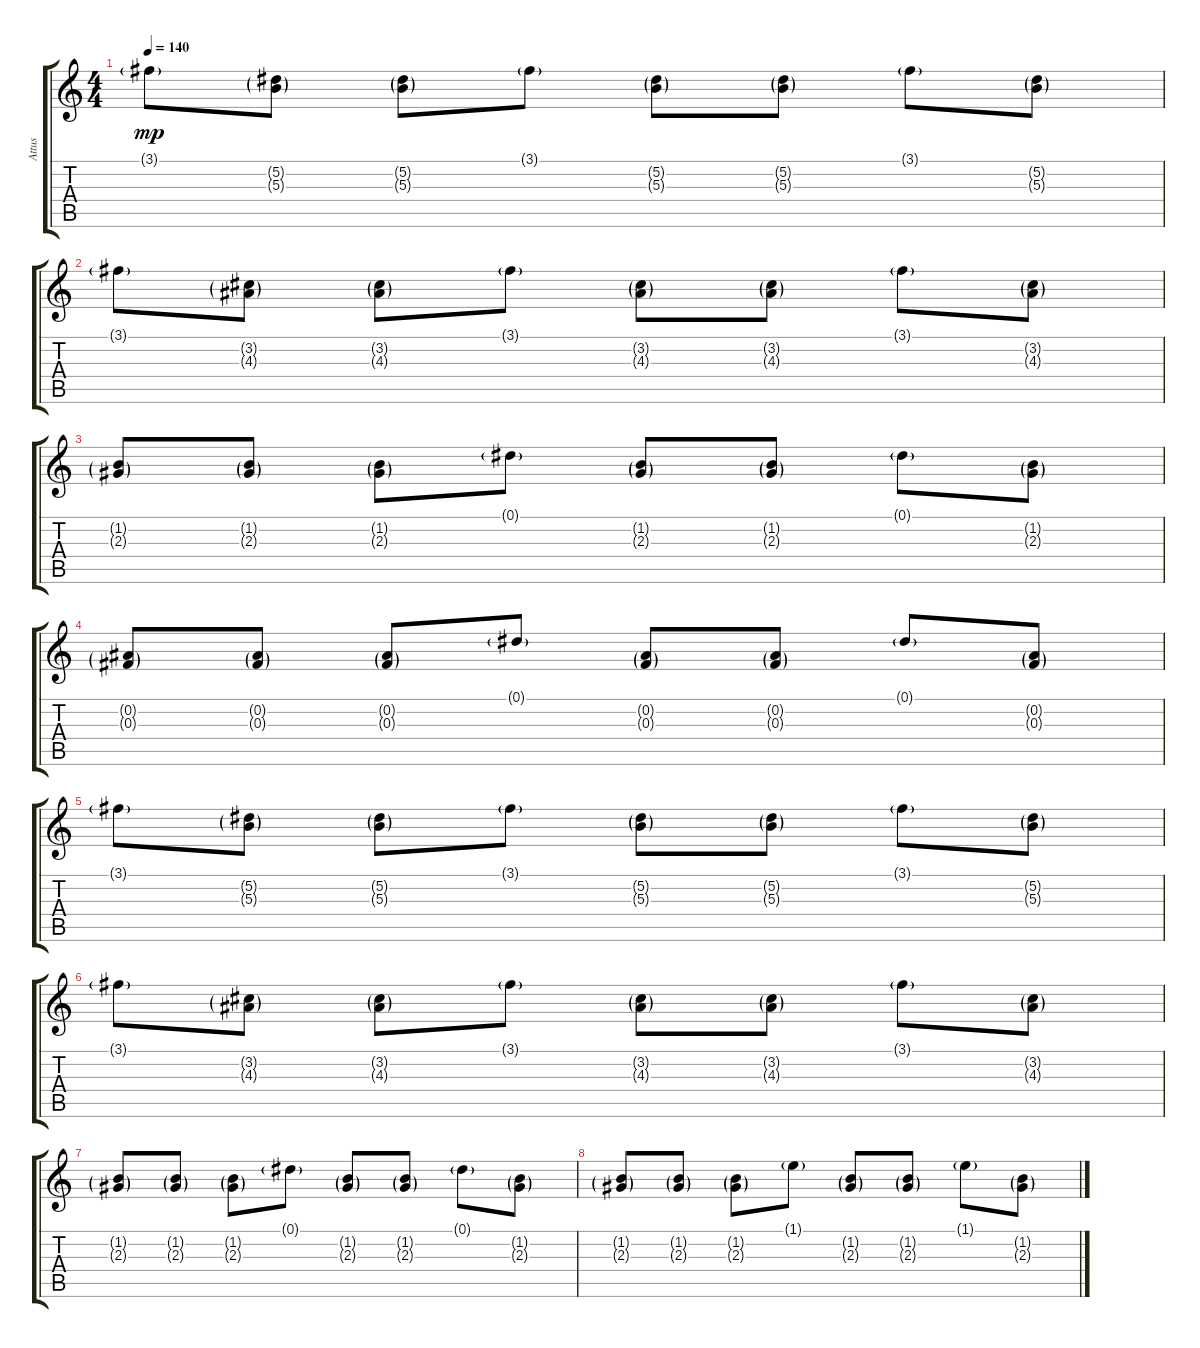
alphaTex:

\track ("Attus" "Attus") {instrument overdrivenguitar}
\staff {score tabs}
\tuning (Eb4 Bb3 Gb3 Db3 Ab2 Eb2) {hide}
\ts (4 4)
\tempo 140
\clef g2
\ks c
3.1{g}.8{dy mp volume 16} (5.2{g} 5.3{g}).8 (5.2{g} 5.3{g}).8 3.1{g}.8 (5.2{g} 5.3{g}).8 (5.2{g} 5.3{g}).8 3.1{g}.8 (5.2{g} 5.3{g}).8 |
3.1{g}.8 (3.2{g} 4.3{g}).8 (3.2{g} 4.3{g}).8 3.1{g}.8 (3.2{g} 4.3{g}).8 (3.2{g} 4.3{g}).8 3.1{g}.8 (3.2{g} 4.3{g}).8 |
(1.2{g} 2.3{g}).8 (1.2{g} 2.3{g}).8 (1.2{g} 2.3{g}).8 0.1{g}.8 (1.2{g} 2.3{g}).8 (1.2{g} 2.3{g}).8 0.1{g}.8 (1.2{g} 2.3{g}).8 |
(0.2{g} 0.3{g}).8 (0.2{g} 0.3{g}).8 (0.2{g} 0.3{g}).8 0.1{g}.8 (0.2{g} 0.3{g}).8 (0.2{g} 0.3{g}).8 0.1{g}.8 (0.2{g} 0.3{g}).8 |
3.1{g}.8 (5.2{g} 5.3{g}).8 (5.2{g} 5.3{g}).8 3.1{g}.8 (5.2{g} 5.3{g}).8 (5.2{g} 5.3{g}).8 3.1{g}.8 (5.2{g} 5.3{g}).8 |
3.1{g}.8 (3.2{g} 4.3{g}).8 (3.2{g} 4.3{g}).8 3.1{g}.8 (3.2{g} 4.3{g}).8 (3.2{g} 4.3{g}).8 3.1{g}.8 (3.2{g} 4.3{g}).8 |
(1.2{g} 2.3{g}).8 (1.2{g} 2.3{g}).8 (1.2{g} 2.3{g}).8 0.1{g}.8 (1.2{g} 2.3{g}).8 (1.2{g} 2.3{g}).8 0.1{g}.8 (1.2{g} 2.3{g}).8 |
(1.2{g} 2.3{g}).8 (1.2{g} 2.3{g}).8 (1.2{g} 2.3{g}).8 1.1{g}.8 (1.2{g} 2.3{g}).8 (1.2{g} 2.3{g}).8 1.1{g}.8 (1.2{g} 2.3{g}).8
